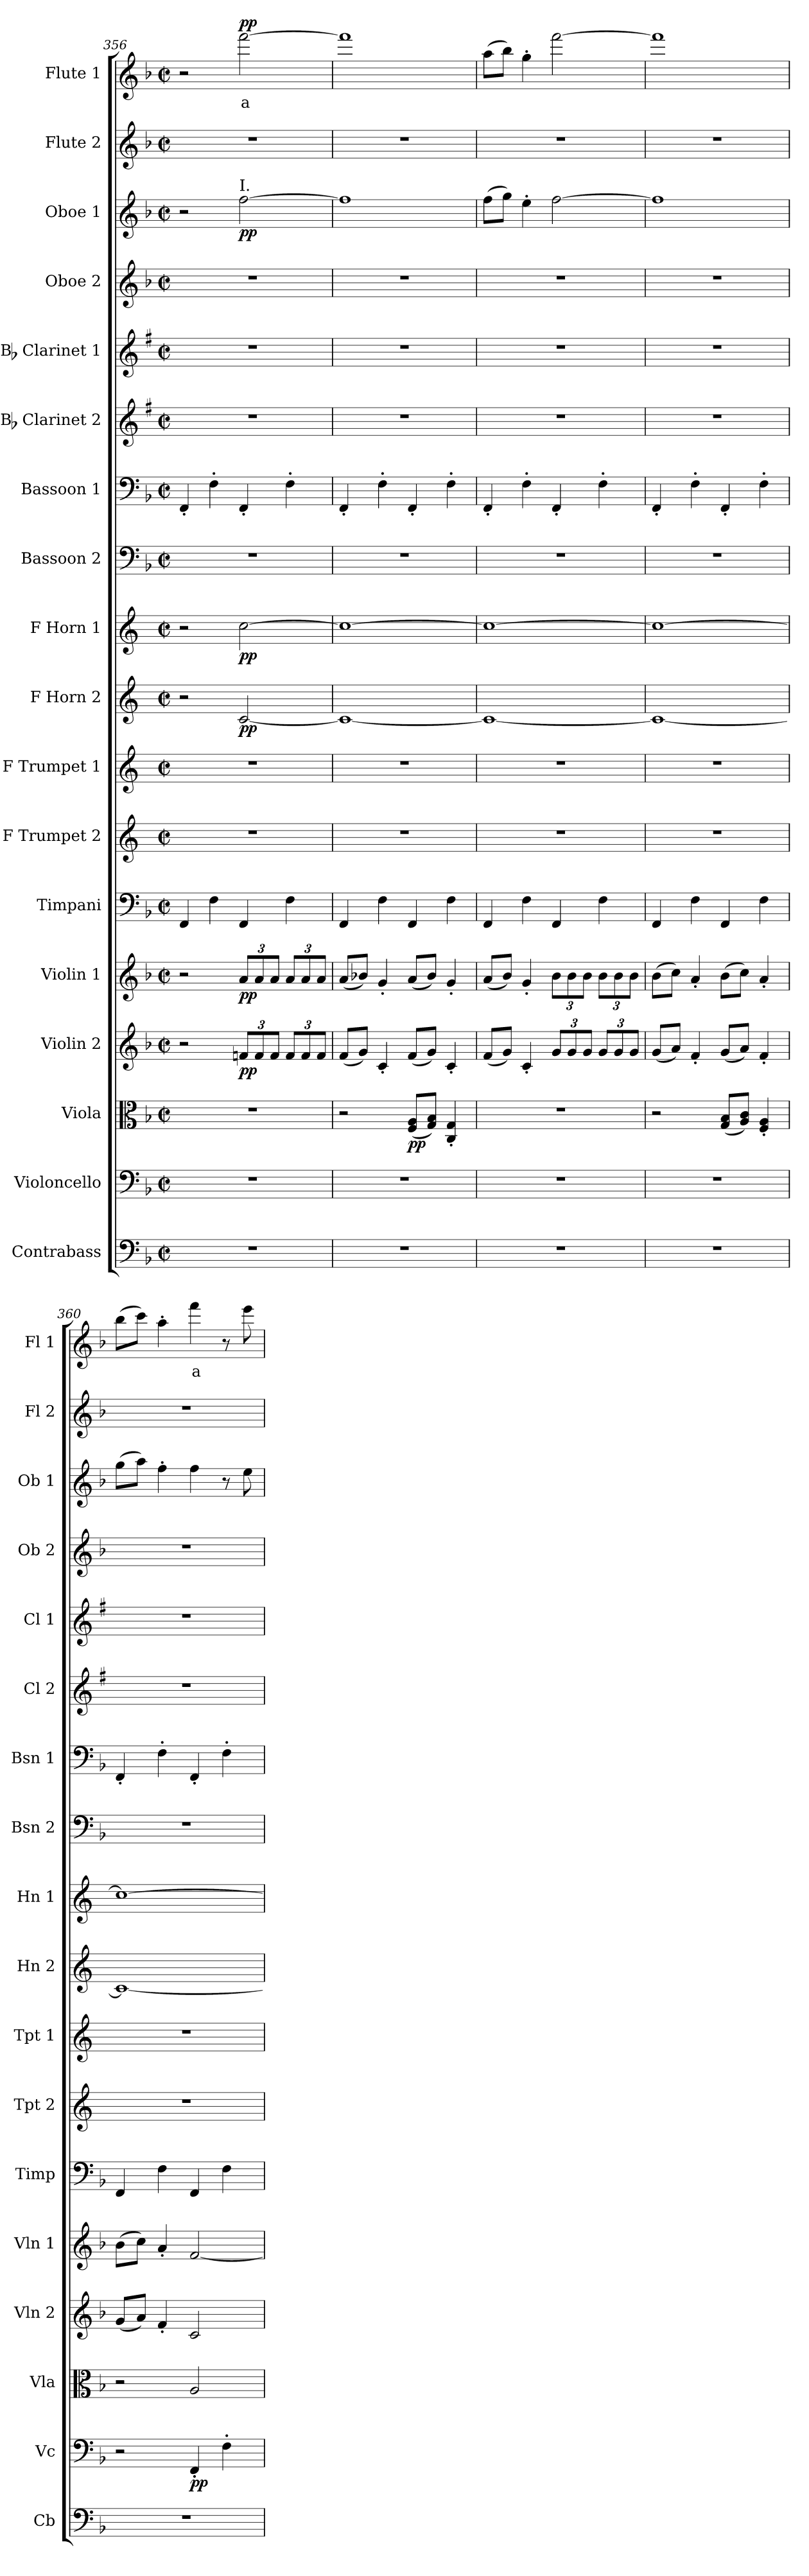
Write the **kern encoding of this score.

**kern	**kern	**dynam	**kern	**dynam	**kern	**dynam	**kern	**dynam	**kern	**kern	**kern	**kern	**dynam	**kern	**dynam	**kern	**kern	**kern	**kern	**kern	**kern	**dynam	**kern	**kern	**text	**dynam
*part18	*part17	*part17	*part16	*part16	*part15	*part15	*part14	*part14	*part13	*part12	*part11	*part10	*part10	*part9	*part9	*part8	*part7	*part6	*part5	*part4	*part3	*part3	*part2	*part1	*part1	*part1
*staff18	*staff17	*staff17	*staff16	*staff16	*staff15	*staff15	*staff14	*staff14	*staff13	*staff12	*staff11	*staff10	*staff10	*staff9	*staff9	*staff8	*staff7	*staff6	*staff5	*staff4	*staff3	*staff3	*staff2	*staff1	*staff1	*staff1
*I"Contrabass	*I"Violoncello	*	*I"Viola	*	*I"Violin 2	*	*I"Violin 1	*	*I"Timpani	*I"F Trumpet 2	*I"F Trumpet 1	*I"F Horn 2	*	*I"F Horn 1	*	*I"Bassoon 2	*I"Bassoon 1	*I"Bb Clarinet 2	*I"Bb Clarinet 1	*I"Oboe 2	*I"Oboe 1	*	*I"Flute 2	*I"Flute 1	*	*
*I'Cb	*I'Vc	*	*I'Vla	*	*I'Vln 2	*	*I'Vln 1	*	*I'Timp	*I'Tpt 2	*I'Tpt 1	*I'Hn 2	*	*I'Hn 1	*	*I'Bsn 2	*I'Bsn 1	*I'Cl 2	*I'Cl 1	*I'Ob 2	*I'Ob 1	*	*I'Fl 2	*I'Fl 1	*	*
!!LO:PB:g=z
*clefF4	*clefF4	*	*clefC3	*	*clefG2	*	*clefG2	*	*clefF4	*clefG2	*clefG2	*clefG2	*	*clefG2	*	*clefF4	*clefF4	*clefG2	*clefG2	*clefG2	*clefG2	*	*clefG2	*clefG2	*	*
*ITrd7c12	*	*	*	*	*	*	*	*	*	*ITrd-3c-5	*ITrd-3c-5	*ITrd4c7	*	*ITrd4c7	*	*	*	*ITrd1c2	*ITrd1c2	*	*	*	*	*	*	*
*k[b-]	*k[b-]	*	*k[b-]	*	*k[b-]	*	*k[b-]	*	*k[b-]	*k[b-]	*k[b-]	*k[b-]	*	*k[b-]	*	*k[b-]	*k[b-]	*k[b-]	*k[b-]	*k[b-]	*k[b-]	*	*k[b-]	*k[b-]	*	*
*M2/2	*M2/2	*	*M2/2	*	*M2/2	*	*M2/2	*	*M2/2	*M2/2	*M2/2	*M2/2	*	*M2/2	*	*M2/2	*M2/2	*M2/2	*M2/2	*M2/2	*M2/2	*	*M2/2	*M2/2	*	*
*met(c|)	*met(c|)	*	*met(c|)	*	*met(c|)	*	*met(c|)	*	*met(c|)	*met(c|)	*met(c|)	*met(c|)	*	*met(c|)	*	*met(c|)	*met(c|)	*met(c|)	*met(c|)	*met(c|)	*met(c|)	*	*met(c|)	*met(c|)	*	*
=356	=356	=356	=356	=356	=356	=356	=356	=356	=356	=356	=356	=356	=356	=356	=356	=356	=356	=356	=356	=356	=356	=356	=356	=356	=356	=356
1r	1r	.	1r	.	2r	.	2r	.	4FF/	1r	1r	2r	.	2r	.	1r	4FF'/	1r	1r	1r	2r	.	1r	2r	.	.
.	.	.	.	.	.	.	.	.	4F\	.	.	.	.	.	.	.	4F'\	.	.	.	.	.	.	.	.	.
*	*	*	*	*	*Xbrackettup	*	*Xbrackettup	*	*	*	*	*	*	*	*	*	*	*	*	*	*	*	*	*	*	*
!	!	!	!	!	!	!	!	!	!	!	!	!	!	!	!	!	!	!	!	!	!LO:TX:a:t=I.	!	!	!	!	!
!	!	!	!	!	!	!LO:DY:b	!	!LO:DY:b	!	!	!	!	!LO:DY:b	!	!LO:DY:b	!	!	!	!	!	!	!LO:DY:b	!	!	!LO:LY:b:color=#FF0000	!LO:DY:b
.	.	.	.	.	12fn/L	pp	12a/L	pp	4FF/	.	.	[2F/	pp	[2f\	pp	.	4FF'/	.	.	.	[2ff\	pp	.	[2fff\	a	pp
.	.	.	.	.	12f/	.	12a/	.	.	.	.	.	.	.	.	.	.	.	.	.	.	.	.	.	.	.
.	.	.	.	.	12f/J	.	12a/J	.	.	.	.	.	.	.	.	.	.	.	.	.	.	.	.	.	.	.
.	.	.	.	.	12f/L	.	12a/L	.	4F\	.	.	.	.	.	.	.	4F'\	.	.	.	.	.	.	.	.	.
.	.	.	.	.	12f/	.	12a/	.	.	.	.	.	.	.	.	.	.	.	.	.	.	.	.	.	.	.
.	.	.	.	.	12f/J	.	12a/J	.	.	.	.	.	.	.	.	.	.	.	.	.	.	.	.	.	.	.
=357	=357	=357	=357	=357	=357	=357	=357	=357	=357	=357	=357	=357	=357	=357	=357	=357	=357	=357	=357	=357	=357	=357	=357	=357	=357	=357
1r	1r	.	2r	.	(8f/L	.	(8a/L	.	4FF/	1r	1r	1F_	.	1f_	.	1r	4FF'/	1r	1r	1r	1ff]	.	1r	1fff]	.	.
.	.	.	.	.	8g/J)	.	8b-X/J)	.	.	.	.	.	.	.	.	.	.	.	.	.	.	.	.	.	.	.
.	.	.	.	.	4c'/	.	4g'/	.	4F\	.	.	.	.	.	.	.	4F'\	.	.	.	.	.	.	.	.	.
!	!	!	!	!LO:DY:b	!	!	!	!	!	!	!	!	!	!	!	!	!	!	!	!	!	!	!	!	!	!
.	.	.	(8F/ 8A/L	pp	(8f/L	.	(8a/L	.	4FF/	.	.	.	.	.	.	.	4FF'/	.	.	.	.	.	.	.	.	.
.	.	.	8G/ 8B-/J)	.	8g/J)	.	8b-/J)	.	.	.	.	.	.	.	.	.	.	.	.	.	.	.	.	.	.	.
.	.	.	4C/' 4G/'	.	4c'/	.	4g'/	.	4F\	.	.	.	.	.	.	.	4F'\	.	.	.	.	.	.	.	.	.
=358	=358	=358	=358	=358	=358	=358	=358	=358	=358	=358	=358	=358	=358	=358	=358	=358	=358	=358	=358	=358	=358	=358	=358	=358	=358	=358
1r	1r	.	1r	.	(8f/L	.	(8a/L	.	4FF/	1r	1r	1F_	.	1f_	.	1r	4FF'/	1r	1r	1r	(8ff\L	.	1r	(8aa\L	.	.
.	.	.	.	.	8g/J)	.	8b-/J)	.	.	.	.	.	.	.	.	.	.	.	.	.	8gg\J)	.	.	8bb-\J)	.	.
.	.	.	.	.	4c'/	.	4g'/	.	4F\	.	.	.	.	.	.	.	4F'\	.	.	.	4ee'\	.	.	4gg'\	.	.
.	.	.	.	.	12g/L	.	12b-\L	.	4FF/	.	.	.	.	.	.	.	4FF'/	.	.	.	[2ff\	.	.	[2fff\	.	.
.	.	.	.	.	12g/	.	12b-\	.	.	.	.	.	.	.	.	.	.	.	.	.	.	.	.	.	.	.
.	.	.	.	.	12g/J	.	12b-\J	.	.	.	.	.	.	.	.	.	.	.	.	.	.	.	.	.	.	.
.	.	.	.	.	12g/L	.	12b-\L	.	4F\	.	.	.	.	.	.	.	4F'\	.	.	.	.	.	.	.	.	.
.	.	.	.	.	12g/	.	12b-\	.	.	.	.	.	.	.	.	.	.	.	.	.	.	.	.	.	.	.
.	.	.	.	.	12g/J	.	12b-\J	.	.	.	.	.	.	.	.	.	.	.	.	.	.	.	.	.	.	.
=359	=359	=359	=359	=359	=359	=359	=359	=359	=359	=359	=359	=359	=359	=359	=359	=359	=359	=359	=359	=359	=359	=359	=359	=359	=359	=359
1r	1r	.	2r	.	(8g/L	.	(8b-\L	.	4FF/	1r	1r	1F_	.	1f_	.	1r	4FF'/	1r	1r	1r	1ff]	.	1r	1fff]	.	.
.	.	.	.	.	8a/J)	.	8cc\J)	.	.	.	.	.	.	.	.	.	.	.	.	.	.	.	.	.	.	.
.	.	.	.	.	4f'/	.	4a'/	.	4F\	.	.	.	.	.	.	.	4F'\	.	.	.	.	.	.	.	.	.
.	.	.	(8G/ 8B-/L	.	(8g/L	.	(8b-\L	.	4FF/	.	.	.	.	.	.	.	4FF'/	.	.	.	.	.	.	.	.	.
.	.	.	8A/ 8c/J)	.	8a/J)	.	8cc\J)	.	.	.	.	.	.	.	.	.	.	.	.	.	.	.	.	.	.	.
.	.	.	4F/' 4A/'	.	4f'/	.	4a'/	.	4F\	.	.	.	.	.	.	.	4F'\	.	.	.	.	.	.	.	.	.
=360	=360	=360	=360	=360	=360	=360	=360	=360	=360	=360	=360	=360	=360	=360	=360	=360	=360	=360	=360	=360	=360	=360	=360	=360	=360	=360
1r	2r	.	2r	.	(8g/L	.	(8b-\L	.	4FF/	1r	1r	1F_	.	1f_	.	1r	4FF'/	1r	1r	1r	(8gg\L	.	1r	(8bb-\L	.	.
.	.	.	.	.	8a/J)	.	8cc\J)	.	.	.	.	.	.	.	.	.	.	.	.	.	8aa\J)	.	.	8ccc\J)	.	.
.	.	.	.	.	4f'/	.	4a'/	.	4F\	.	.	.	.	.	.	.	4F'\	.	.	.	4ff'\	.	.	4aa'\	.	.
!	!	!LO:DY:b	!	!	!	!	!	!	!	!	!	!	!	!	!	!	!	!	!	!	!	!	!	!	!LO:LY:b:color=#FF0000	!
.	4FF'/	pp	2A/	.	2c/	.	[2f/	.	4FF/	.	.	.	.	.	.	.	4FF'/	.	.	.	4ff\	.	.	4fff\	a	.
.	4F'\	.	.	.	.	.	.	.	4F\	.	.	.	.	.	.	.	4F'\	.	.	.	8r	.	.	8r	.	.
.	.	.	.	.	.	.	.	.	.	.	.	.	.	.	.	.	.	.	.	.	8ee\	.	.	8eee\	.	.
=	=	=	=	=	=	=	=	=	=	=	=	=	=	=	=	=	=	=	=	=	=	=	=	=	=	=
*-	*-	*-	*-	*-	*-	*-	*-	*-	*-	*-	*-	*-	*-	*-	*-	*-	*-	*-	*-	*-	*-	*-	*-	*-	*-	*-
